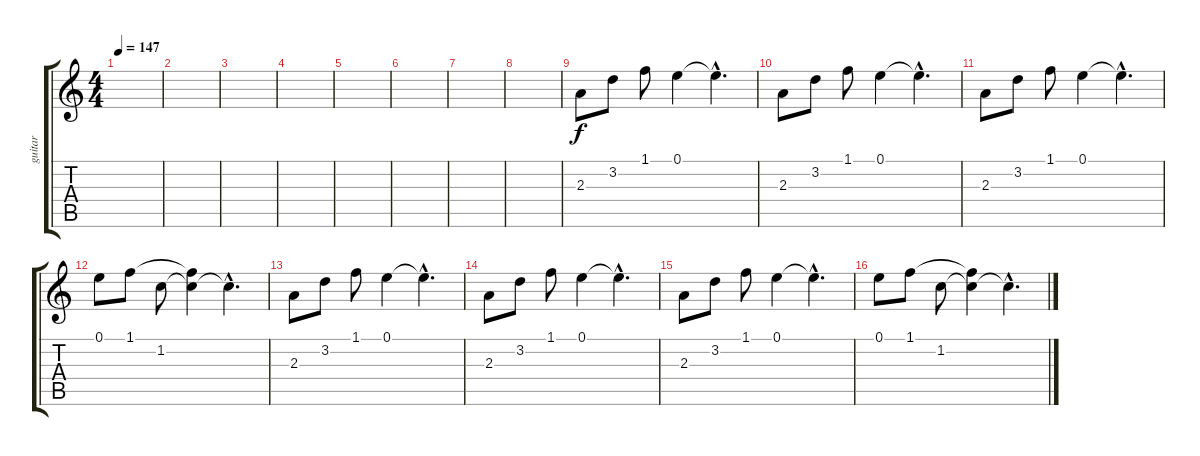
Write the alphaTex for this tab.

\track ("guitar" "guitar") {instrument electricguitarclean}
\staff {score tabs}
\tuning (E4 B3 G3 D3 A2 E2) {hide}
\ts (4 4)
\tempo 147
\clef g2
\ks c
|
|
|
|
|
|
|
|
2.3.8 3.2.8 1.1.8 0.1.4 0.1{hac t}.4{d} |
2.3.8 3.2.8 1.1.8 0.1.4 0.1{hac t}.4{d} |
2.3.8 3.2.8 1.1.8 0.1.4 0.1{hac t}.4{d} |
0.1.8 1.1.8 1.2.8 (1.1{t} 1.2{t}).4 1.2{hac t}.4{d} |
2.3.8 3.2.8 1.1.8 0.1.4 0.1{hac t}.4{d} |
2.3.8 3.2.8 1.1.8 0.1.4 0.1{hac t}.4{d} |
2.3.8 3.2.8 1.1.8 0.1.4 0.1{hac t}.4{d} |
0.1.8 1.1.8 1.2.8 (1.1{t} 1.2{t}).4 1.2{hac t}.4{d}
